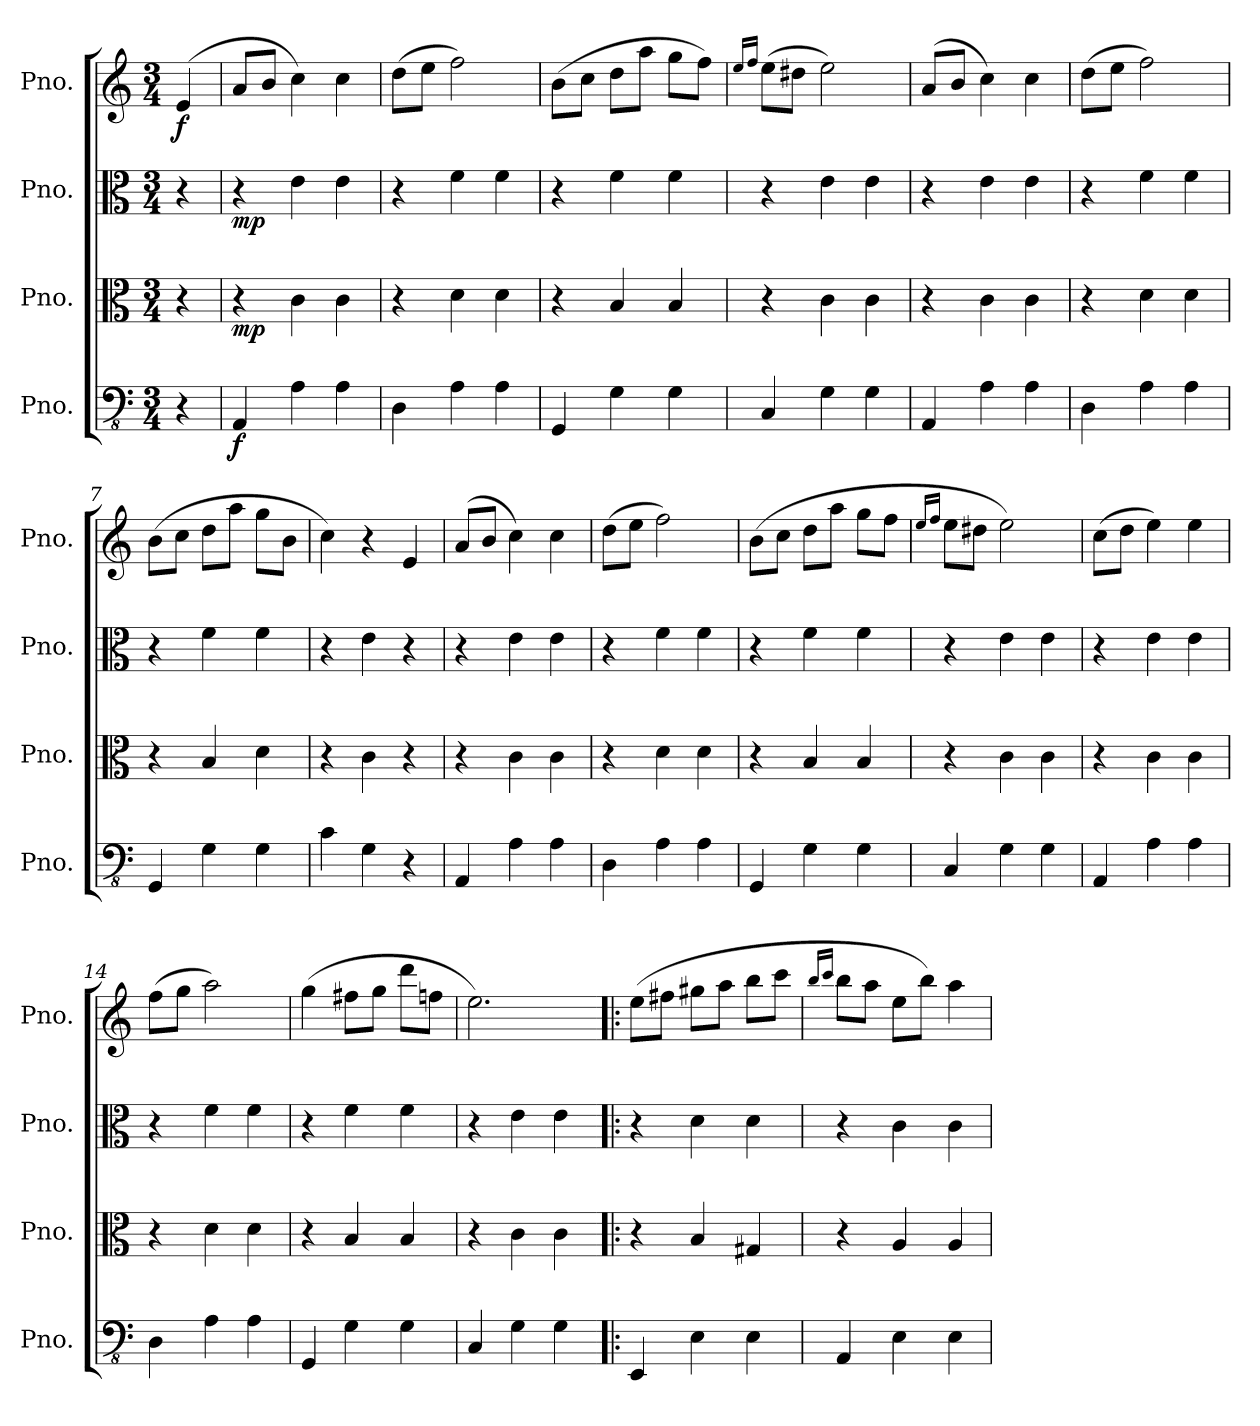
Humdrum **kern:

**kern	**dynam	**kern	**dynam	**kern	**dynam	**kern	**dynam
*part4	*part4	*part3	*part3	*part2	*part2	*part1	*part1
*staff4	*staff4	*staff3	*staff3	*staff2	*staff2	*staff1	*staff1
*I"Pno.	*	*I"Pno.	*	*I"Pno.	*	*I"Pno.	*
*I'Pno.	*	*I'Pno.	*	*I'Pno.	*	*I'Pno.	*
*clefFv4	*	*clefC3	*	*clefC3	*	*clefG2	*
*k[]	*	*k[]	*	*k[]	*	*k[]	*
*M3/4	*	*M3/4	*	*M3/4	*	*M3/4	*
*MM120	*	*MM120	*	*MM120	*	*MM120	*
=	=	=	=	=	=	=	=
!	!	!	!	!	!	!	!LO:DY:b
4r	.	4r	.	4r	.	(4e/	f
=1	=1	=1	=1	=1	=1	=1	=1
!	!LO:DY:b	!	!LO:DY:b	!	!LO:DY:b	!	!
4AAA/	f	4r	mp	4r	mp	8a/L	.
.	.	.	.	.	.	8b/J	.
4AA\	.	4c\	.	4e\	.	4cc\)	.
4AA\	.	4c\	.	4e\	.	4cc\	.
=2	=2	=2	=2	=2	=2	=2	=2
4DD\	.	4r	.	4r	.	(8dd\L	.
.	.	.	.	.	.	8ee\J	.
4AA\	.	4d\	.	4f\	.	2ff\)	.
4AA\	.	4d\	.	4f\	.	.	.
=3	=3	=3	=3	=3	=3	=3	=3
4GGG/	.	4r	.	4r	.	(8b\L	.
.	.	.	.	.	.	8cc\J	.
4GG\	.	4B/	.	4f\	.	8dd\L	.
.	.	.	.	.	.	8aa\J	.
4GG\	.	4B/	.	4f\	.	8gg\L	.
.	.	.	.	.	.	8ff\J)	.
=4	=4	=4	=4	=4	=4	=4	=4
.	.	.	.	.	.	16qee/LL	.
.	.	.	.	.	.	16qff/JJ	.
4CC/	.	4r	.	4r	.	(8ee\L	.
.	.	.	.	.	.	8dd#X\J	.
4GG\	.	4c\	.	4e\	.	2ee\)	.
4GG\	.	4c\	.	4e\	.	.	.
=5	=5	=5	=5	=5	=5	=5	=5
4AAA/	.	4r	.	4r	.	(8a/L	.
.	.	.	.	.	.	8b/J	.
4AA\	.	4c\	.	4e\	.	4cc\)	.
4AA\	.	4c\	.	4e\	.	4cc\	.
=6	=6	=6	=6	=6	=6	=6	=6
4DD\	.	4r	.	4r	.	(8dd\L	.
.	.	.	.	.	.	8ee\J	.
4AA\	.	4d\	.	4f\	.	2ff\)	.
4AA\	.	4d\	.	4f\	.	.	.
!!LO:LB:g=z
=7	=7	=7	=7	=7	=7	=7	=7
4GGG/	.	4r	.	4r	.	(8b\L	.
.	.	.	.	.	.	8cc\J	.
4GG\	.	4B/	.	4f\	.	8dd\L	.
.	.	.	.	.	.	8aa\J	.
4GG\	.	4d\	.	4f\	.	8gg\L	.
.	.	.	.	.	.	8b\J	.
=8	=8	=8	=8	=8	=8	=8	=8
4C\	.	4r	.	4r	.	4cc\)	.
4GG\	.	4c\	.	4e\	.	4r	.
4r	.	4r	.	4r	.	4e/	.
=9	=9	=9	=9	=9	=9	=9	=9
4AAA/	.	4r	.	4r	.	(8a/L	.
.	.	.	.	.	.	8b/J	.
4AA\	.	4c\	.	4e\	.	4cc\)	.
4AA\	.	4c\	.	4e\	.	4cc\	.
=10	=10	=10	=10	=10	=10	=10	=10
4DD\	.	4r	.	4r	.	(8dd\L	.
.	.	.	.	.	.	8ee\J	.
4AA\	.	4d\	.	4f\	.	2ff\)	.
4AA\	.	4d\	.	4f\	.	.	.
=11	=11	=11	=11	=11	=11	=11	=11
4GGG/	.	4r	.	4r	.	(8b\L	.
.	.	.	.	.	.	8cc\J	.
4GG\	.	4B/	.	4f\	.	8dd\L	.
.	.	.	.	.	.	8aa\J	.
4GG\	.	4B/	.	4f\	.	8gg\L	.
.	.	.	.	.	.	8ff\J	.
=12	=12	=12	=12	=12	=12	=12	=12
.	.	.	.	.	.	16qee/LL	.
.	.	.	.	.	.	16qff/JJ	.
4CC/	.	4r	.	4r	.	8ee\L	.
.	.	.	.	.	.	8dd#X\J	.
4GG\	.	4c\	.	4e\	.	2ee\)	.
4GG\	.	4c\	.	4e\	.	.	.
=13	=13	=13	=13	=13	=13	=13	=13
4AAA/	.	4r	.	4r	.	(8cc\L	.
.	.	.	.	.	.	8dd\J	.
4AA\	.	4c\	.	4e\	.	4ee\)	.
4AA\	.	4c\	.	4e\	.	4ee\	.
!!LO:PB:g=z
=14	=14	=14	=14	=14	=14	=14	=14
4DD\	.	4r	.	4r	.	(8ff\L	.
.	.	.	.	.	.	8gg\J	.
4AA\	.	4d\	.	4f\	.	2aa\)	.
4AA\	.	4d\	.	4f\	.	.	.
=15	=15	=15	=15	=15	=15	=15	=15
4GGG/	.	4r	.	4r	.	(4gg\	.
4GG\	.	4B/	.	4f\	.	8ff#X\L	.
.	.	.	.	.	.	8gg\J	.
4GG\	.	4B/	.	4f\	.	8ddd\L	.
.	.	.	.	.	.	8ffn\J	.
=16	=16	=16	=16	=16	=16	=16	=16
4CC/	.	4r	.	4r	.	2.ee\)	.
4GG\	.	4c\	.	4e\	.	.	.
4GG\	.	4c\	.	4e\	.	.	.
=17!|:	=17!|:	=17!|:	=17!|:	=17!|:	=17!|:	=17!|:	=17!|:
4EEE/	.	4r	.	4r	.	(8ee\L	.
.	.	.	.	.	.	8ff#X\J	.
4EE\	.	4B/	.	4d\	.	8gg#X\L	.
.	.	.	.	.	.	8aa\J	.
4EE\	.	4G#X/	.	4d\	.	8bb\L	.
.	.	.	.	.	.	8ccc\J	.
=18	=18	=18	=18	=18	=18	=18	=18
.	.	.	.	.	.	16qbb/LL	.
.	.	.	.	.	.	16qccc/JJ	.
4AAA/	.	4r	.	4r	.	8bb\L	.
.	.	.	.	.	.	8aa\J	.
4EE\	.	4A/	.	4c\	.	8ee\L	.
.	.	.	.	.	.	8bb\J)	.
4EE\	.	4A/	.	4c\	.	4aa\	.
=	=	=	=	=	=	=	=
*-	*-	*-	*-	*-	*-	*-	*-
